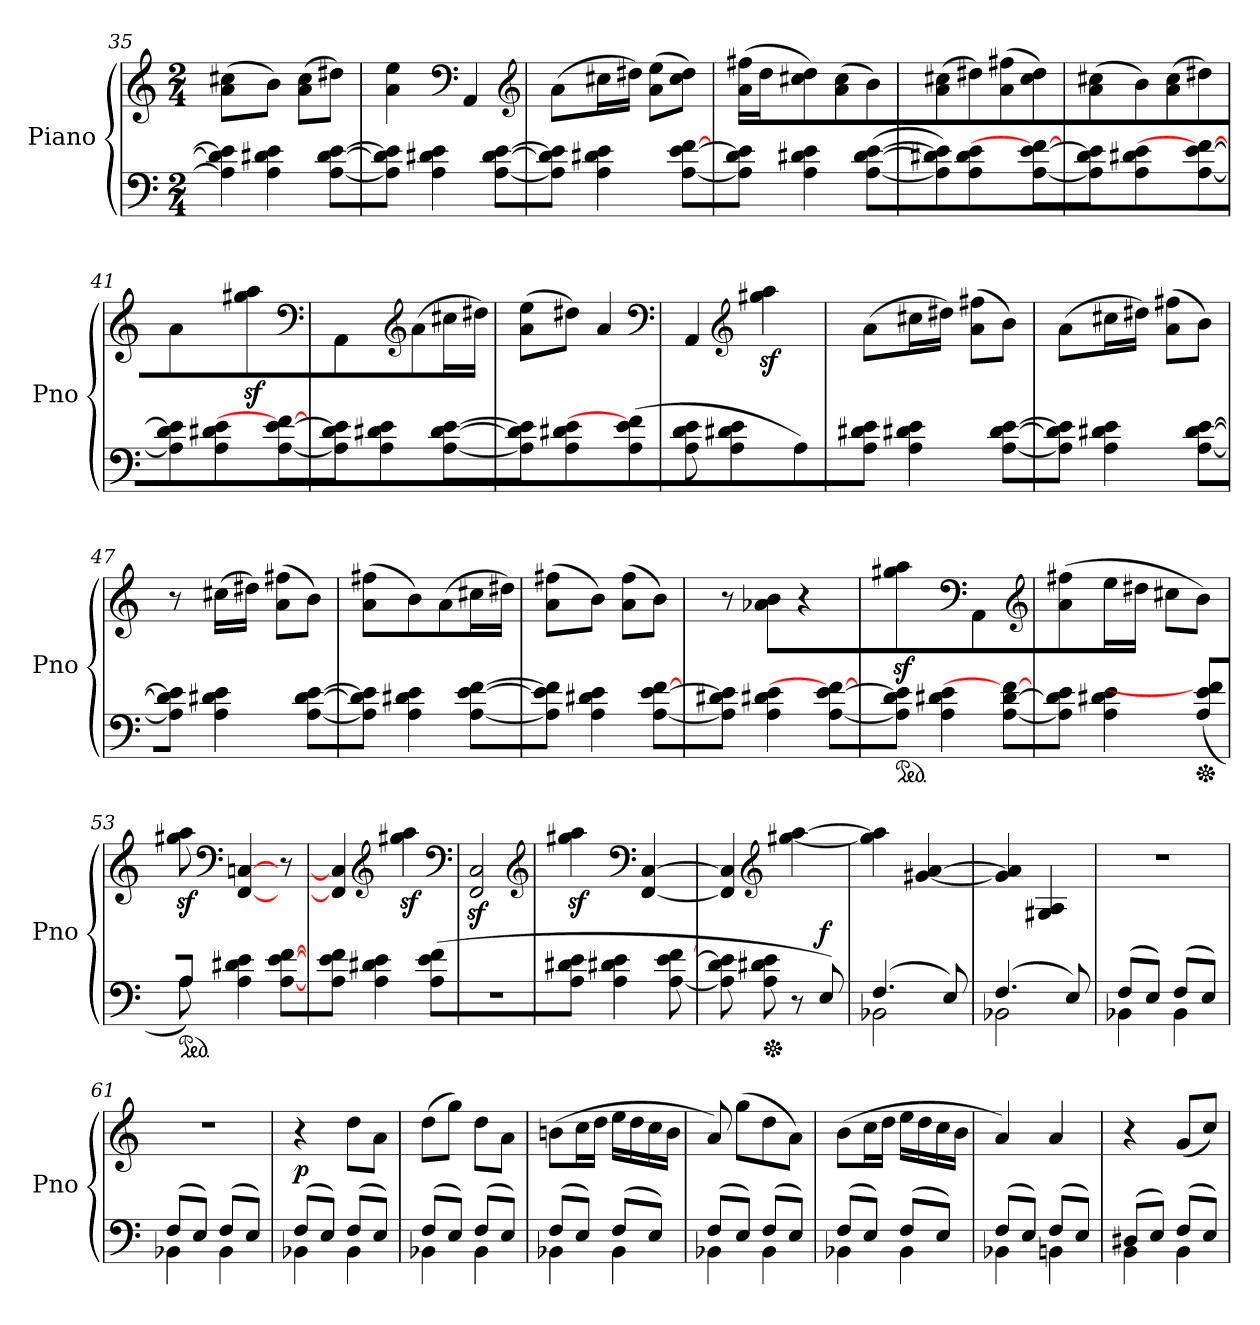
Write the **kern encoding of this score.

**kern	**dynam	**kern
*part2	*part2	*part1
*staff2	*staff2	*staff1
*I"Piano	*	*I"Piano
*I'Pno	*	*I'Pno
*clefF4	*	*clefG2
*M2/4	*	*M2/4
=35	=35	=35
8A\] 8d#\] 8e\]J	.	(8a\ 8cc#X\L
4A\ 4d#X\ 4e\	.	8b\J)
.	.	(8a\ 8cc#\L
[8A\ [8d#\ [8e\L	.	8dd#X\J)
=36	=36	=36
8A\] 8d#\] 8e\]J	.	4a\ 4ee\
4A\ 4d#X\ 4e\	.	.
*	*	*clefF4
.	.	4AA/
[8A\ [8d#\ [8e\L	.	.
*	*	*clefG2
=37	=37	=37
8A\] 8d#\] 8e\]J	.	(8a\L
4A\ 4d#X\ 4e\	.	16cc#X\
.	.	16dd#X\JJ)
.	.	(8a\ 8ee\L
[8A\ [8e\ [8f\L	.	8cc#\ 8dd#\J)
=38	=38	=38
8A\] 8d\ 8e\]J	.	(16a\ 16ff#X\LL
.	.	16dd\
4A\ 4d#X\ 4e\	.	8cc#X\ 8dd\J)
.	.	(8a\ 8cc#\L
([8A\ [8d#\ [8e\L	.	8b\J)
!!LO:LB:g=z
=39	=39	=39
8A\] 8d#X\] 8e\])	.	(8a\ 8cc#X\L
4A\ 4d#\ 4e\	.	8dd#X\J)
.	.	(8a\ 8ff#X\L
[8A\ [8e\ 8f\_L	.	8cc#\ 8dd#\J)
=40	=40	=40
8A\] 8d\ 8e\]J	.	(8a\ 8cc#X\L
4A\ 4d#X\ 4e\	.	8b\J)
.	.	(8a\ 8cc#\L
[8A\ [8e\ 8f\_L	.	8dd#X\J)
=41	=41	=41
8A\] 8d\ 8e\]J	.	4a/
4A\ 4d#X\ 4e\	.	.
.	.	4gg#X\z> 4aa\z>
[8A\ [8e\ 8f\_L	.	.
*	*	*clefF4
=42	=42	=42
8A\] 8d\ 8e\]J	.	4AA/
4A\ 4d#X\ 4e\	.	.
*	*	*clefG2
.	.	(8a\L
[8A\ [8d#\ [8e\L	.	16cc#X\
.	.	16dd#X\JJ)
=43	=43	=43
8A\] 8d#\] 8e\]J	.	(8a\ 8ee\L
4A\ 4d#X\ 4e\	.	8dd#X\J)
.	.	4a/
(8A\ 8e\ 8f\]L	.	.
*	*	*clefF4
=44	=44	=44
*^	*	*
4.ryy	8A\ 8d\ 8e\J	.	4AA/
.	4A\ 4d#X\ 4e\	.	.
*	*	*	*clefG2
.	.	.	4gg#X\z> 4aa\z>
8A/)	8ryy	.	.
*v	*v	*	*
!!LO:LB:g=z
=45	=45	=45
8A\ 8d#X\ 8e\J	.	(8a\L
4A\ 4d#X\ 4e\	.	16cc#X\
.	.	16dd#X\JJ)
.	.	(8a\ 8ff#X\L
[8A\ [8d#\ [8e\L	.	8b\J)
=46	=46	=46
8A\] 8d#\] 8e\]J	.	(8a\L
4A\ 4d#X\ 4e\	.	16cc#X\
.	.	16dd#X\JJ)
.	.	(8a\ 8ff#X\L
[8A\ [8d#\ [8e\L	.	8b\J)
=47	=47	=47
8A\] 8d#\] 8e\]J	.	8r
4A\ 4d#X\ 4e\	.	(16cc#X\LL
.	.	16dd#X\JJ)
.	.	(8a\ 8ff#X\L
[8A\ [8d#\ [8e\L	.	8b\J)
=48	=48	=48
8A\] 8d#\] 8e\]J	.	(8a\ 8ff#X\L
4A\ 4d#X\ 4e\	.	8b\J)
.	.	(8a\L
[8A\ [8e\ [8f\L	.	16cc#X\
.	.	16dd#X\JJ)
=49	=49	=49
8A\] 8e\] 8f\]J	.	(8a\ 8ff#X\L
4A\ 4d#X\ 4e\	.	8b\J)
.	.	(8a\ 8ff#\L
[8A\ [8e\ [8f\L	.	8b\J)
!!LO:LB:g=z
=50	=50	=50
*	*	*^
8A\] 8d#X\ 8e\]J	.	8r	8ryy
4A\ 4d#X\ 4e\	.	4.ryy	8a-X\ 8b\L
.	.	.	4r
[8A\ [8e\ 8f\_L	.	.	.
*	*	*v	*v
=51	=51	=51
*ped	*	*
8A\] 8d\ 8e\]J	.	4gg#X\z> 4aa\z>
4A\ 4d#X\ 4e\	.	.
*	*	*clefF4
.	.	4AA/
[8A\ [8d#\ 8f\_L	.	.
*	*	*clefG2
=52	=52	=52
8A\] 8d#\] 8e\J	.	(8a\ 8ff#X\L
4A\ 4d#X\ 4e\	.	16ee\
.	.	16dd#X\JJ
.	.	8cc#X\L
*Xped	*	*
(8A\ 8e\ 8f\]L	.	8b\J)
=53	=53	=53
*^	*	*
*ped	*	*	*
8A/)	8A\J	.	8gg#X\z> 8aa\z>
*	*	*	*clefF4
4.ryy	4A\ 4d#X\ 4e\	.	[4FF/ [4Cn/
.	[8A\ [8e\ [8f\L	.	8r
*v	*v	*	*
=54	=54	=54
8A\ 8e\ 8f\J	.	4FF/] 4C/]
4A\ 4d#X\ 4e\	.	.
*	*	*clefG2
.	.	4gg#X\z> 4aa\z>
(8A\ 8e\ 8f\L	.	.
*	*	*clefF4
=55	=55	=55
!LO:N:vis=1	!	!
2r	.	2FF/z> 2C/z>
*	*	*clefG2
!!LO:LB:g=z
=56	=56	=56
8A\ 8d#X\ 8e\J	.	4gg#X\z> 4aa\z>
4A\ 4d#X\ 4e\	.	.
*	*	*clefF4
.	.	[4FF/ [4C/
[8A\ [8e\ [8f\	.	.
=57	=57	=57
8A\] 8d\ 8e\]	.	4FF/] 4C/]
*Xped	*	*
8A\ 8d#X\ 8e\	.	.
*	*	*clefG2
8r	.	[4gg#X\ [4aa\
!	!LO:DY:a	!
8E/)	f	.
=58	=58	=58
*^	*	*
(4.F/	2BB-X\	.	4gg#\] 4aa\]
.	.	.	[4g#X/ [4a/
8E/)	.	.	.
=59	=59	=59	=59
(4.F/	2BB-X\	.	4g#/] 4a/]
.	.	.	4G#X/ 4A/
8E/)	.	.	.
=60	=60	=60	=60
!	!	!	!LO:N:vis=1
(8F/L	4BB-X\	.	2r
8E/J)	.	.	.
(8F/L	4BB-\	.	.
8E/J)	.	.	.
=61	=61	=61	=61
!	!	!	!LO:N:vis=1
(8F/L	4BB-X\	.	2r
8E/J)	.	.	.
(8F/L	4BB-\	.	.
8E/J)	.	.	.
!!LO:LB:g=z
=62	=62	=62	=62
!	!	!LO:DY:a	!
(8F/L	4BB-X\	p	4r
8E/J)	.	.	.
(8F/L	4BB-\	.	8dd\L
8E/J)	.	.	8a\J
=63	=63	=63	=63
(8F/L	4BB-X\	.	(8dd\L
8E/J)	.	.	8gg\J)
(8F/L	4BB-\	.	8dd\L
8E/J)	.	.	8a\J
=64	=64	=64	=64
(8F/L	4BB-X\	.	(8bn\L
8E/J)	.	.	16cc\
.	.	.	16dd\JJ
(8F/L	4BB-\	.	16ee\LL
.	.	.	16dd\
8E/J)	.	.	16cc\
.	.	.	16b\JJ
=65	=65	=65	=65
(8F/L	4BB-X\	.	8a/)
8E/J)	.	.	(8gg\L
(8F/L	4BB-\	.	8dd\
8E/J)	.	.	8a\J)
=66	=66	=66	=66
(8F/L	4BB-X\	.	(8b\L
8E/J)	.	.	16cc\
.	.	.	16dd\JJ
(8F/L	4BB-\	.	16ee\LL
.	.	.	16dd\
8E/J)	.	.	16cc\
.	.	.	16b\JJ
=67	=67	=67	=67
(8F/L	4BB-X\	.	4a/)
8E/J)	.	.	.
(8F/L	4BBn\	.	4a/
8E/J)	.	.	.
!!LO:LB:g=z
=68	=68	=68	=68
(8D#X/L	4BB\	.	4r
8E/J)	.	.	.
(8F/L	4BB\	.	(8g/L
8E/J)	.	.	8cc/J)
*v	*v	*	*
=	=	=
*-	*-	*-
